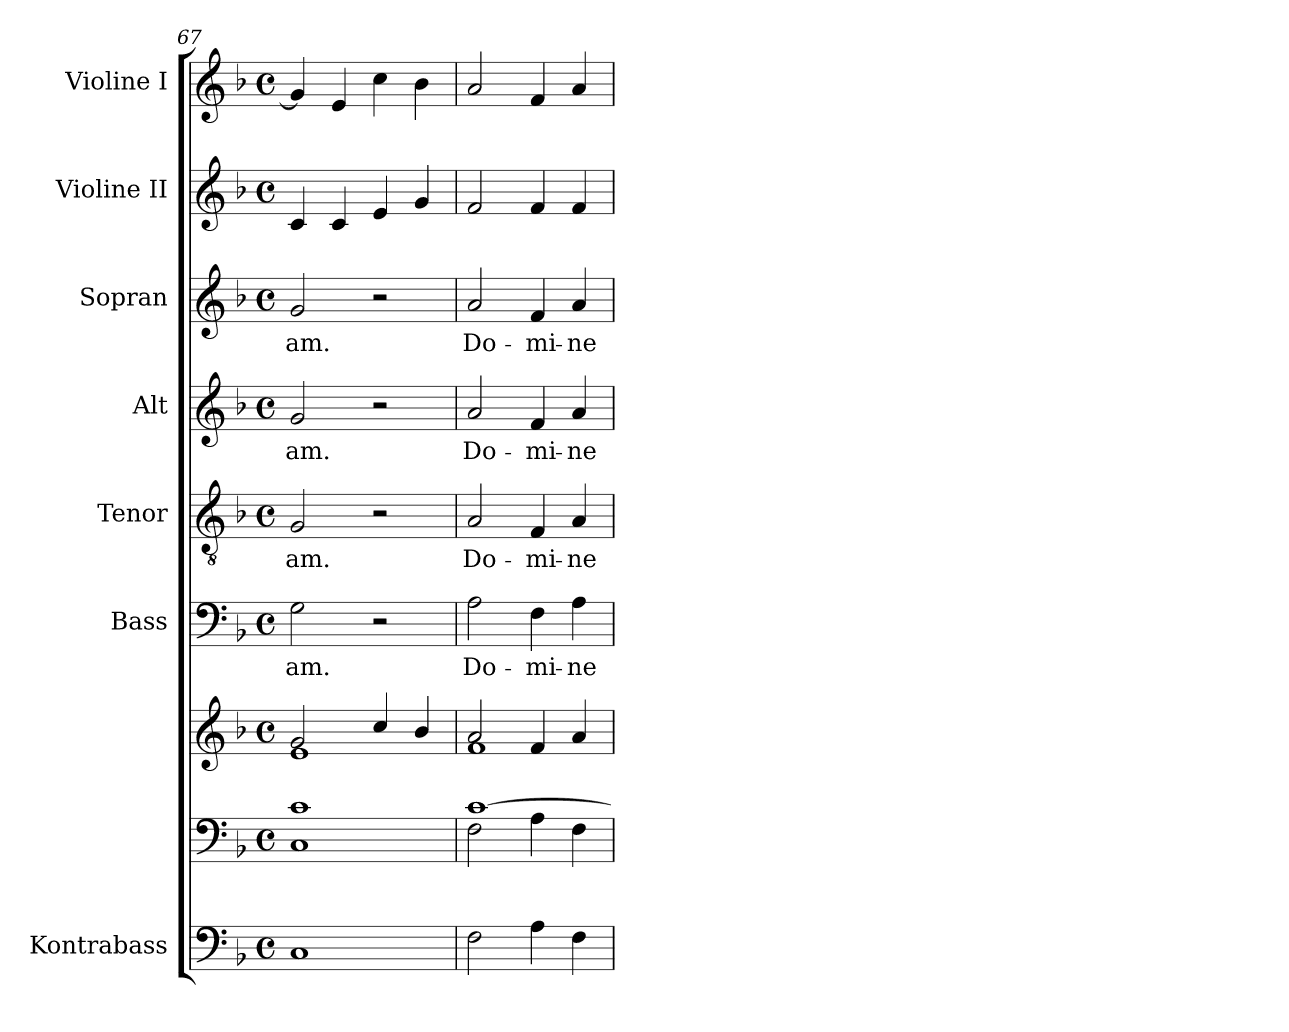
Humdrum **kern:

**kern	**kern	**kern	**kern	**text	**kern	**text	**kern	**text	**kern	**text	**kern	**kern
*part8	*part7	*part7	*part6	*part6	*part5	*part5	*part4	*part4	*part3	*part3	*part2	*part1
*staff9	*staff8	*staff7	*staff6	*staff6	*staff5	*staff5	*staff4	*staff4	*staff3	*staff3	*staff2	*staff1
*I"Kontrabass	*	*	*I"Bass	*	*I"Tenor	*	*I"Alt	*	*I"Sopran	*	*I"Violine II	*I"Violine I
*I'Kb.	*	*	*I'B.	*	*I'T.	*	*I'A.	*	*I'S.	*	*I'Vl. II	*I'Vl. I
*clefF4	*clefF4	*clefG2	*clefF4	*	*clefGv2	*	*clefG2	*	*clefG2	*	*clefG2	*clefG2
*ITrd7c12	*	*	*	*	*	*	*	*	*	*	*	*
*k[b-]	*k[b-]	*k[b-]	*k[b-]	*	*k[b-]	*	*k[b-]	*	*k[b-]	*	*k[b-]	*k[b-]
*F:	*F:	*F:	*F:	*	*F:	*	*F:	*	*F:	*	*F:	*F:
*M4/4	*M4/4	*M4/4	*M4/4	*	*M4/4	*	*M4/4	*	*M4/4	*	*M4/4	*M4/4
*met(c)	*met(c)	*met(c)	*met(c)	*	*met(c)	*	*met(c)	*	*met(c)	*	*met(c)	*met(c)
=67	=67	=67	=67	=67	=67	=67	=67	=67	=67	=67	=67	=67
*	*^	*^	*	*	*	*	*	*	*	*	*	*
!	!	!	!	!	!	!LO:LY:b	!	!LO:LY:b	!	!LO:LY:b	!	!LO:LY:b	!	!
1CC	1c	1C	2g/	1e	2G\	-am.	2G/	-am.	2g/	-am.	2g/	-am.	4c/	4g/]
.	.	.	.	.	.	.	.	.	.	.	.	.	4c/	4e/
.	.	.	4cc/	.	2r	.	2r	.	2r	.	2r	.	4e/	4cc\
.	.	.	4b-/	.	.	.	.	.	.	.	.	.	4g/	4b-\
=68	=68	=68	=68	=68	=68	=68	=68	=68	=68	=68	=68	=68	=68	=68
!	!	!	!	!	!	!LO:LY:b	!	!LO:LY:b	!	!LO:LY:b	!	!LO:LY:b	!	!
2FF\	[>1c	2F\	2a/	1f	2A\	Do-	2A/	Do-	2a/	Do-	2a/	Do-	2f/	2a/
!	!	!	!	!	!	!LO:LY:b	!	!LO:LY:b	!	!LO:LY:b	!	!LO:LY:b	!	!
4AA\	.	4A\	4f/	.	4F\	-mi-	4F/	-mi-	4f/	-mi-	4f/	-mi-	4f/	4f/
!	!	!	!	!	!	!LO:LY:b	!	!LO:LY:b	!	!LO:LY:b	!	!LO:LY:b	!	!
4FF\	.	4F\	4a/	.	4A\	-ne	4A/	-ne	4a/	-ne	4a/	-ne	4f/	4a/
*	*v	*v	*	*	*	*	*	*	*	*	*	*	*	*
*	*	*v	*v	*	*	*	*	*	*	*	*	*	*
=	=	=	=	=	=	=	=	=	=	=	=	=
*-	*-	*-	*-	*-	*-	*-	*-	*-	*-	*-	*-	*-
